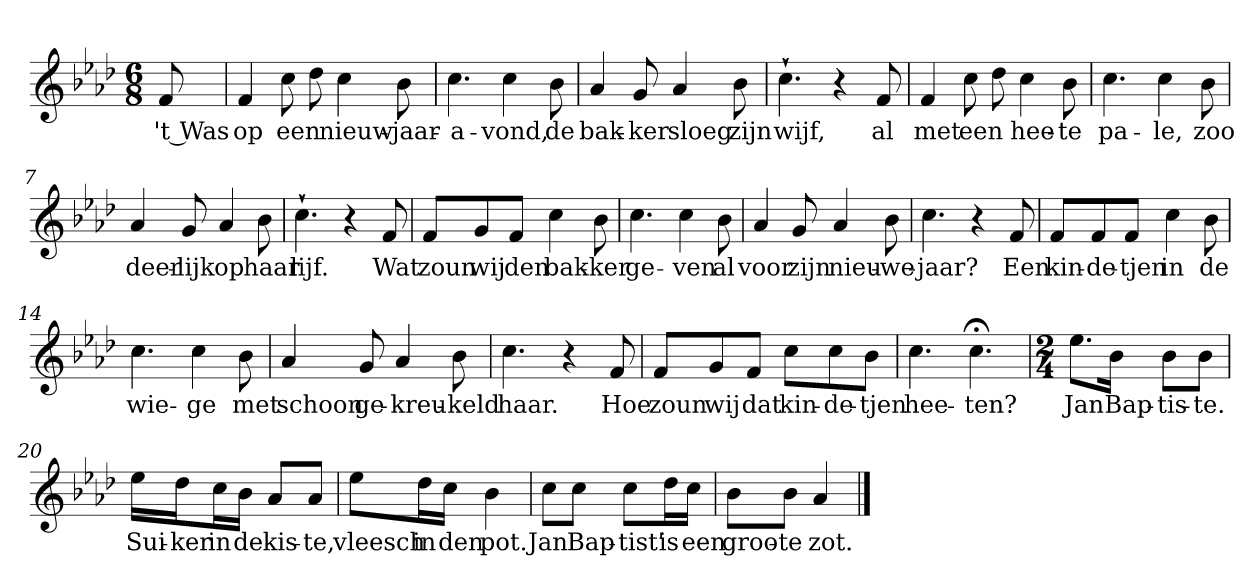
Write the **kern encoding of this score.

**kern	**text
*part1	*part1
*staff1	*staff1
*clefG2	*
*k[b-e-a-d-]	*
*A-:	*
*M6/8	*
*MM120	*
=	=
8f	't Was
=1	=1
4f	op
8cc	een
8dd-	.
4cc	nieuw-
8b-	-jaar-
=2	=2
4.cc	-a-
4cc	-vond,
8b-	de
=3	=3
4a-	bak-
8g	-ker
4a-	sloeg
8b-	zijn
=4	=4
4.cc`	wijf,
4r	.
8f	al
=5	=5
4f	met
8cc	een
8dd-	.
4cc	hee-
8b-	-te
=6	=6
4.cc	pa-
4cc	-le,
8b-	zoo
=7	=7
4a-	deer-
8g	-lijk
4a-	op
8b-	haar
=8	=8
4.cc`	lijf.
4r	.
8f	Wat
=9	=9
8f/L	zoun
8g/	wij
8f/J	den
4cc	bak-
8b-	-ker
=10	=10
4.cc	ge-
4cc	-ven
8b-	al
=11	=11
4a-	voor
8g	zijn
4a-	nieu-
8b-	-we-
=12	=12
4.cc	-jaar?
4r	.
8f	Een
=13	=13
8f/L	kin-
8f/	-de-
8f/J	-tjen
4cc	in
8b-	de
=14	=14
4.cc	wie-
4cc	-ge
8b-	met
=15	=15
4a-	schoon
8g	ge-
4a-	-kreu-
8b-	-keld
=16	=16
4.cc	haar.
4r	.
8f	Hoe
=17	=17
8f/L	zoun
8g/	wij
8f/J	dat
8cc\L	kin-
8cc\	-de-
8b-\J	-tjen
=18	=18
4.cc	hee-
4.cc;<	-ten?
=19	=19
*M2/4	*
8.ee-\L	Jan
16b-\Jk	Bap-
8b-\L	-tis-
8b-\J	-te.
=20	=20
16ee-\LL	Sui-
16dd-\J	-ker
16cc\L	in
16b-\JJ	de
8a-/L	kis-
8a-/J	-te,
=21	=21
8ee-\L	vleesch
16dd-\L	in
16cc\JJ	den
4b-	pot.
=22	=22
8cc\L	Jan
8cc\J	Bap-
8cc\L	-tist'
16dd-\L	is
16cc\JJ	een
=23	=23
8b-\L	groo-
8b-\J	-te
4a-	zot.
==	==
*-	*-
